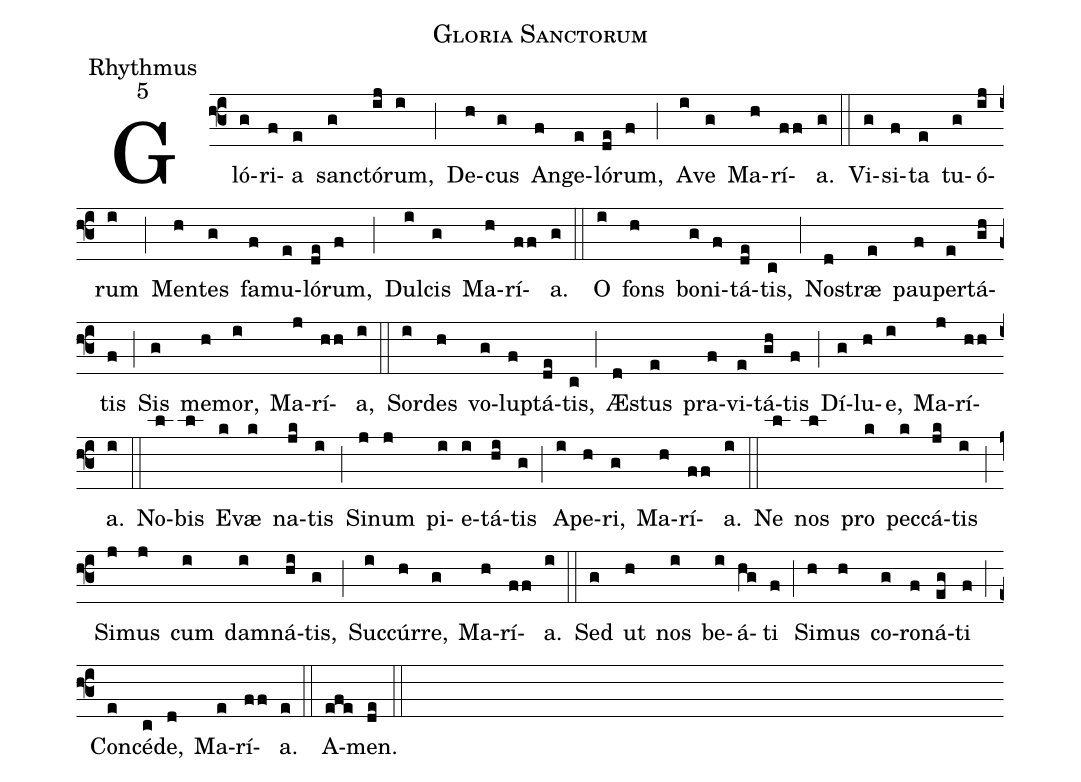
name:Gloria Sanctorum;
office-part:Rhythmus;
mode:5;
%%
(f3) Gló(g)ri(f)a(e) san(g)ctó(ij)rum,(i) (;) De(h)cus(g) An(f)ge(e)ló(de)rum,(f) (;) A(i)ve(g) Ma(h)rí(ff)a.(g) (::) Vi(g)si(f)ta(e) tu(g)ó(ij)rum(i) (;) Men(h)tes(g) fa(f)mu(e)ló(de)rum,(f) (;) Dul(i)cis(g) Ma(h)rí(ff)a.(g) (::) O(i) fons(h) bo(g)ni(f)tá(de)tis,(c) (;) No(d)stræ(e) pau(f)per(e)tá(gh)tis(f) (;) Sis(g) me(h)mor,(i) Ma(j)rí(hh)a,(i) (::) Sor(i)des(h) vo(g)lu(f)ptá(de)tis,(c) (;) Æ(d)stus(e) pra(f)vi(e)tá(gh)tis(f) (;) Dí(g)lu(h)e,(i) Ma(j)rí(hh)a.(i) (::) No(l)bis(l) E(k)væ(k) na(jk)tis(i) (;) Si(j)num(j) pi(i)e(i)tá(hi)tis(g) (;) A(i)pe(h)ri,(g) Ma(h)rí(ff)a.(i) (::) Ne(l) nos(l) pro(k) pec(k)cá(jk)tis(i) (;) Si(j)mus(j) cum(i) da(i)mná(hi)tis,(g) (;) Suc(i)cúr(h)re,(g) Ma(h)rí(ff)a.(i) (::) Sed(g) ut(h) nos(i) be(i)á(hg)ti(f) (;) Si(h)mus(h) co(g)ro(f)ná(eg)ti(f) (;) Con(e)cé(c)de,(d) Ma(e)rí(ff)a.(e) (::) A(efe)men.(de) (::)
